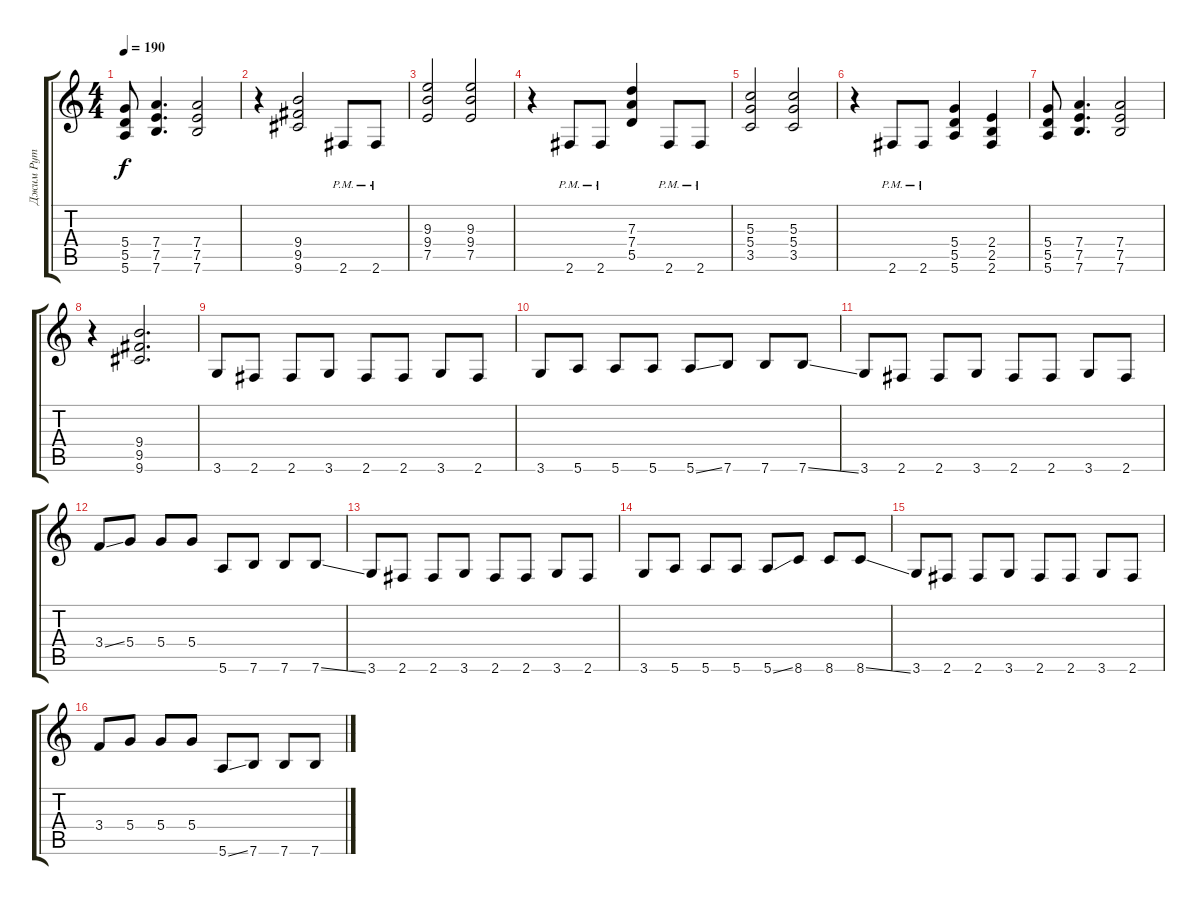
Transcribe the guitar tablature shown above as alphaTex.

\track ("Джим Рут" "Джим Рут") {instrument distortionguitar}
\staff {score tabs}
\tuning (E4 B3 G3 D3 A2 E2) {hide}
\ts (4 4)
\tempo 190
\clef g2
\ks c
(5.4 5.5 5.6).8{dy f} (7.4 7.5 7.6).4{d} (7.4 7.5 7.6).2 |
r.4 (9.4 9.5 9.6).2 2.6{pm}.8 2.6{pm}.8 |
(9.3 9.4 7.5).2 (9.3 9.4 7.5).2 |
r.4 2.6{pm}.8 2.6{pm}.8 (7.3 7.4 5.5).4 2.6{pm}.8 2.6{pm}.8 |
(5.3 5.4 3.5).2 (5.3 5.4 3.5).2 |
r.4 2.6{pm}.8 2.6{pm}.8 (5.4 5.5 5.6).4 (2.4 2.5 2.6).4 |
(5.4 5.5 5.6).8 (7.4 7.5 7.6).4{d} (7.4 7.5 7.6).2 |
r.4 (9.4 9.5 9.6).2{d} |
3.6.8 2.6.8 2.6.8 3.6.8 2.6.8 2.6.8 3.6.8 2.6.8 |
3.6.8 5.6.8 5.6.8 5.6.8 5.6{ss}.8 7.6.8 7.6.8 7.6{ss}.8 |
3.6.8 2.6.8 2.6.8 3.6.8 2.6.8 2.6.8 3.6.8 2.6.8 |
3.4{ss}.8 5.4.8 5.4.8 5.4.8 5.6.8 7.6.8 7.6.8 7.6{ss}.8 |
3.6.8 2.6.8 2.6.8 3.6.8 2.6.8 2.6.8 3.6.8 2.6.8 |
3.6.8 5.6.8 5.6.8 5.6.8 5.6{ss}.8 8.6.8 8.6.8 8.6{ss}.8 |
3.6.8 2.6.8 2.6.8 3.6.8 2.6.8 2.6.8 3.6.8 2.6.8 |
3.4.8 5.4.8 5.4.8 5.4.8 5.6{ss}.8 7.6.8 7.6.8 7.6.8
